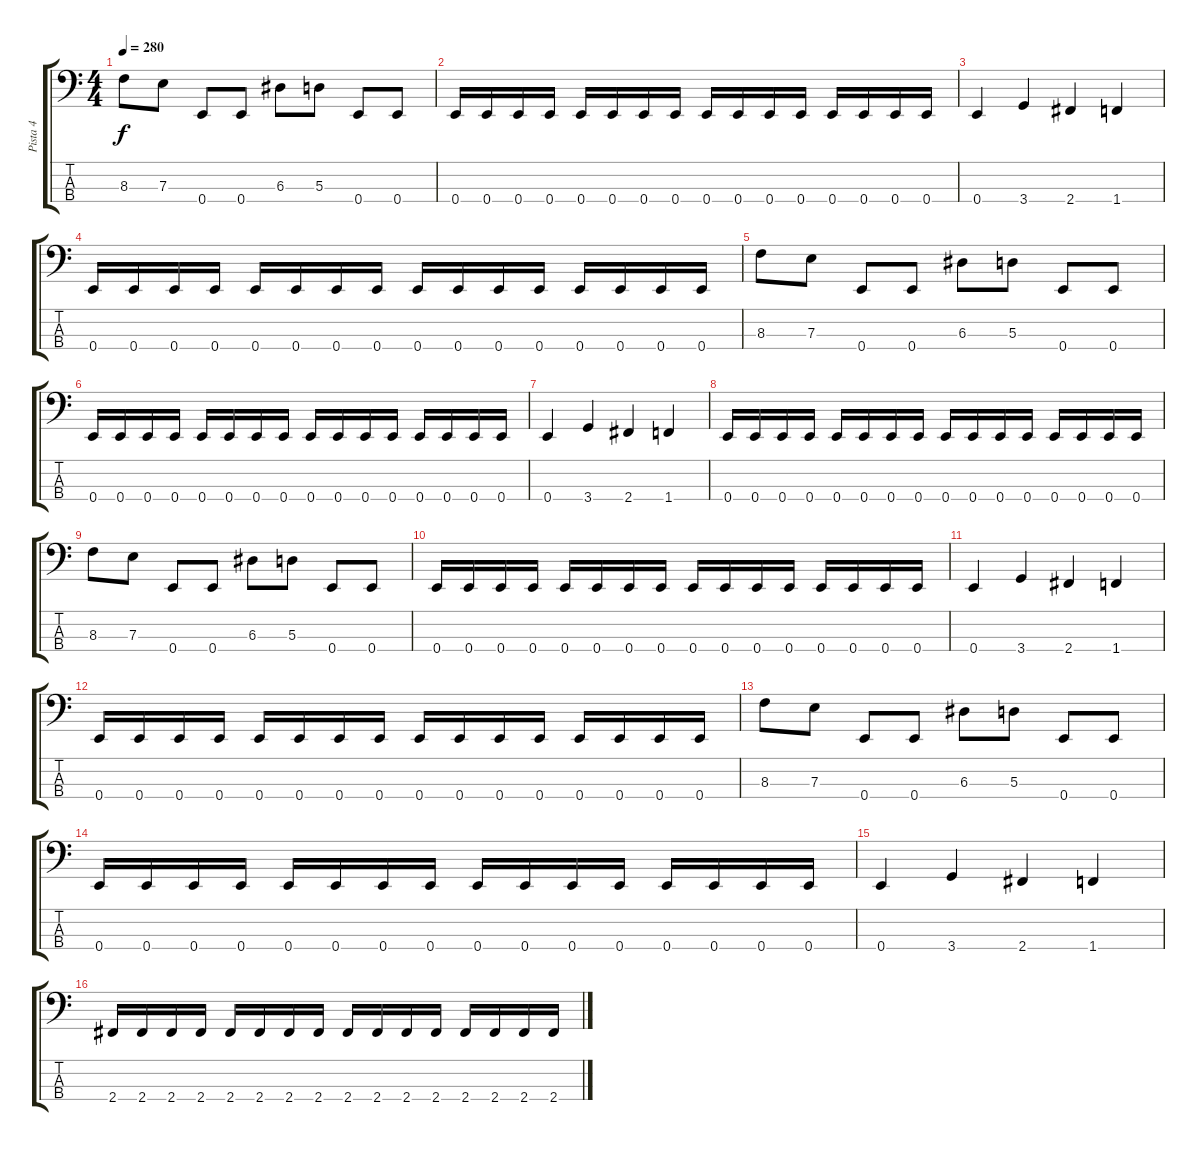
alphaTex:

\track ("Pista 4" "Pista 4") {instrument electricbassfinger}
\staff {score tabs}
\tuning (G2 D2 A1 E1) {hide}
\ts (4 4)
\tempo 280
\clef f4
\ks c
8.3.8{dy f} 7.3.8 0.4.8 0.4.8 6.3.8 5.3.8 0.4.8 0.4.8 |
0.4.16 0.4.16 0.4.16 0.4.16 0.4.16 0.4.16 0.4.16 0.4.16 0.4.16 0.4.16 0.4.16 0.4.16 0.4.16 0.4.16 0.4.16 0.4.16 |
0.4.4 3.4.4 2.4.4 1.4.4 |
0.4.16 0.4.16 0.4.16 0.4.16 0.4.16 0.4.16 0.4.16 0.4.16 0.4.16 0.4.16 0.4.16 0.4.16 0.4.16 0.4.16 0.4.16 0.4.16 |
8.3.8 7.3.8 0.4.8 0.4.8 6.3.8 5.3.8 0.4.8 0.4.8 |
0.4.16 0.4.16 0.4.16 0.4.16 0.4.16 0.4.16 0.4.16 0.4.16 0.4.16 0.4.16 0.4.16 0.4.16 0.4.16 0.4.16 0.4.16 0.4.16 |
0.4.4 3.4.4 2.4.4 1.4.4 |
0.4.16 0.4.16 0.4.16 0.4.16 0.4.16 0.4.16 0.4.16 0.4.16 0.4.16 0.4.16 0.4.16 0.4.16 0.4.16 0.4.16 0.4.16 0.4.16 |
8.3.8 7.3.8 0.4.8 0.4.8 6.3.8 5.3.8 0.4.8 0.4.8 |
0.4.16 0.4.16 0.4.16 0.4.16 0.4.16 0.4.16 0.4.16 0.4.16 0.4.16 0.4.16 0.4.16 0.4.16 0.4.16 0.4.16 0.4.16 0.4.16 |
0.4.4 3.4.4 2.4.4 1.4.4 |
0.4.16 0.4.16 0.4.16 0.4.16 0.4.16 0.4.16 0.4.16 0.4.16 0.4.16 0.4.16 0.4.16 0.4.16 0.4.16 0.4.16 0.4.16 0.4.16 |
8.3.8 7.3.8 0.4.8 0.4.8 6.3.8 5.3.8 0.4.8 0.4.8 |
0.4.16 0.4.16 0.4.16 0.4.16 0.4.16 0.4.16 0.4.16 0.4.16 0.4.16 0.4.16 0.4.16 0.4.16 0.4.16 0.4.16 0.4.16 0.4.16 |
0.4.4 3.4.4 2.4.4 1.4.4 |
2.4.16 2.4.16 2.4.16 2.4.16 2.4.16 2.4.16 2.4.16 2.4.16 2.4.16 2.4.16 2.4.16 2.4.16 2.4.16 2.4.16 2.4.16 2.4.16
